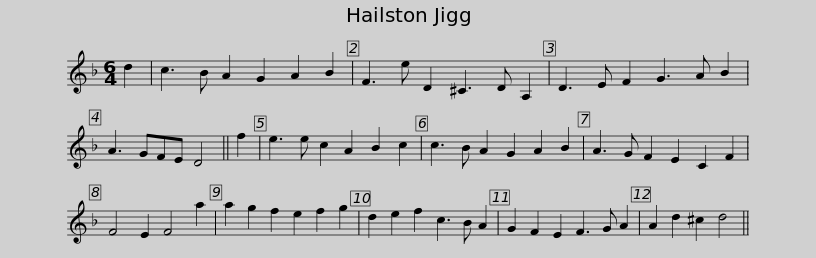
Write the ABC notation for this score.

X:1
L:1/8
M:6/4
I:linebreak $
K:Dmin
V:1 treble
V:1
 d2 | c3 B A2 G2 A2 B2 | F3 e D2 ^C3 D A,2 | D3 E F2 G3 A B2 | A3 GFE D4 || %5
 f2 | e3 e c2 A2 B2 c2 |$ c3 B A2 G2 A2 B2 | A3 G F2 E2 C2 F2 | F4 E2 F4 a2 | %10
 a2 g2 f2 e2 f2 g2 | d2 e2 f2 c3 B A2 | G2 F2 E2 F3 G A2 |$ A2 d2 ^c2 d4 || %14
